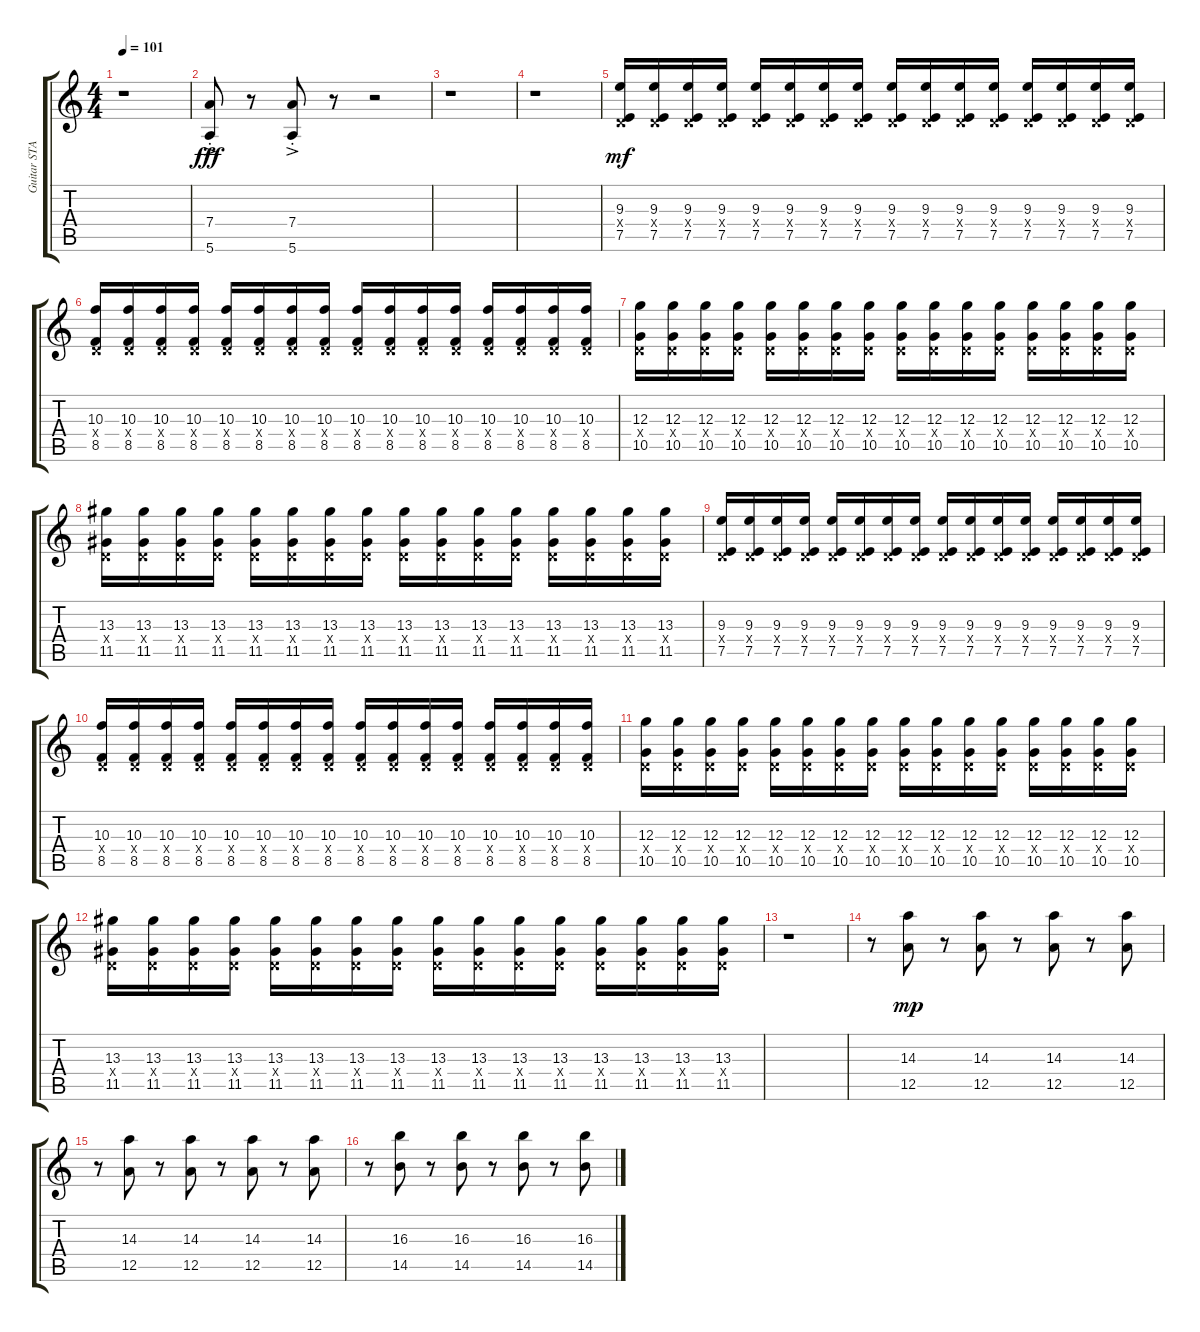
\track ("Guitar STANDARD THREE" "Guitar STA") {instrument distortionguitar}
\staff {score tabs}
\tuning (E4 B3 G3 D3 A2 E2) {hide}
\ts (4 4)
\tempo 101
\clef g2
\ks c
r.1{dy fff} |
(7.4{ac st} 5.6{ac st}).8{instrument orchestrahit} r.8 (7.4{ac st} 5.6{ac st}).8 r.8 r.2 |
r.1 |
r.1 |
(9.3 0.4{x} 7.5).16{dy mf instrument distortionguitar} (9.3 0.4{x} 7.5).16 (9.3 0.4{x} 7.5).16 (9.3 0.4{x} 7.5).16 (9.3 0.4{x} 7.5).16 (9.3 0.4{x} 7.5).16 (9.3 0.4{x} 7.5).16 (9.3 0.4{x} 7.5).16 (9.3 0.4{x} 7.5).16 (9.3 0.4{x} 7.5).16 (9.3 0.4{x} 7.5).16 (9.3 0.4{x} 7.5).16 (9.3 0.4{x} 7.5).16 (9.3 0.4{x} 7.5).16 (9.3 0.4{x} 7.5).16 (9.3 0.4{x} 7.5).16 |
(10.3 0.4{x} 8.5).16 (10.3 0.4{x} 8.5).16 (10.3 0.4{x} 8.5).16 (10.3 0.4{x} 8.5).16 (10.3 0.4{x} 8.5).16 (10.3 0.4{x} 8.5).16 (10.3 0.4{x} 8.5).16 (10.3 0.4{x} 8.5).16 (10.3 0.4{x} 8.5).16 (10.3 0.4{x} 8.5).16 (10.3 0.4{x} 8.5).16 (10.3 0.4{x} 8.5).16 (10.3 0.4{x} 8.5).16 (10.3 0.4{x} 8.5).16 (10.3 0.4{x} 8.5).16 (10.3 0.4{x} 8.5).16 |
(12.3 0.4{x} 10.5).16 (12.3 0.4{x} 10.5).16 (12.3 0.4{x} 10.5).16 (12.3 0.4{x} 10.5).16 (12.3 0.4{x} 10.5).16 (12.3 0.4{x} 10.5).16 (12.3 0.4{x} 10.5).16 (12.3 0.4{x} 10.5).16 (12.3 0.4{x} 10.5).16 (12.3 0.4{x} 10.5).16 (12.3 0.4{x} 10.5).16 (12.3 0.4{x} 10.5).16 (12.3 0.4{x} 10.5).16 (12.3 0.4{x} 10.5).16 (12.3 0.4{x} 10.5).16 (12.3 0.4{x} 10.5).16 |
(13.3 0.4{x} 11.5).16 (13.3 0.4{x} 11.5).16 (13.3 0.4{x} 11.5).16 (13.3 0.4{x} 11.5).16 (13.3 0.4{x} 11.5).16 (13.3 0.4{x} 11.5).16 (13.3 0.4{x} 11.5).16 (13.3 0.4{x} 11.5).16 (13.3 0.4{x} 11.5).16 (13.3 0.4{x} 11.5).16 (13.3 0.4{x} 11.5).16 (13.3 0.4{x} 11.5).16 (13.3 0.4{x} 11.5).16 (13.3 0.4{x} 11.5).16 (13.3 0.4{x} 11.5).16 (13.3 0.4{x} 11.5).16 |
(9.3 0.4{x} 7.5).16 (9.3 0.4{x} 7.5).16 (9.3 0.4{x} 7.5).16 (9.3 0.4{x} 7.5).16 (9.3 0.4{x} 7.5).16 (9.3 0.4{x} 7.5).16 (9.3 0.4{x} 7.5).16 (9.3 0.4{x} 7.5).16 (9.3 0.4{x} 7.5).16 (9.3 0.4{x} 7.5).16 (9.3 0.4{x} 7.5).16 (9.3 0.4{x} 7.5).16 (9.3 0.4{x} 7.5).16 (9.3 0.4{x} 7.5).16 (9.3 0.4{x} 7.5).16 (9.3 0.4{x} 7.5).16 |
(10.3 0.4{x} 8.5).16 (10.3 0.4{x} 8.5).16 (10.3 0.4{x} 8.5).16 (10.3 0.4{x} 8.5).16 (10.3 0.4{x} 8.5).16 (10.3 0.4{x} 8.5).16 (10.3 0.4{x} 8.5).16 (10.3 0.4{x} 8.5).16 (10.3 0.4{x} 8.5).16 (10.3 0.4{x} 8.5).16 (10.3 0.4{x} 8.5).16 (10.3 0.4{x} 8.5).16 (10.3 0.4{x} 8.5).16 (10.3 0.4{x} 8.5).16 (10.3 0.4{x} 8.5).16 (10.3 0.4{x} 8.5).16 |
(12.3 0.4{x} 10.5).16 (12.3 0.4{x} 10.5).16 (12.3 0.4{x} 10.5).16 (12.3 0.4{x} 10.5).16 (12.3 0.4{x} 10.5).16 (12.3 0.4{x} 10.5).16 (12.3 0.4{x} 10.5).16 (12.3 0.4{x} 10.5).16 (12.3 0.4{x} 10.5).16 (12.3 0.4{x} 10.5).16 (12.3 0.4{x} 10.5).16 (12.3 0.4{x} 10.5).16 (12.3 0.4{x} 10.5).16 (12.3 0.4{x} 10.5).16 (12.3 0.4{x} 10.5).16 (12.3 0.4{x} 10.5).16 |
(13.3 0.4{x} 11.5).16 (13.3 0.4{x} 11.5).16 (13.3 0.4{x} 11.5).16 (13.3 0.4{x} 11.5).16 (13.3 0.4{x} 11.5).16 (13.3 0.4{x} 11.5).16 (13.3 0.4{x} 11.5).16 (13.3 0.4{x} 11.5).16 (13.3 0.4{x} 11.5).16 (13.3 0.4{x} 11.5).16 (13.3 0.4{x} 11.5).16 (13.3 0.4{x} 11.5).16 (13.3 0.4{x} 11.5).16 (13.3 0.4{x} 11.5).16 (13.3 0.4{x} 11.5).16 (13.3 0.4{x} 11.5).16 |
r.1 |
r.8{instrument rockorgan} (14.3 12.5).8{dy mp} r.8 (14.3 12.5).8 r.8 (14.3 12.5).8 r.8 (14.3 12.5).8 |
r.8 (14.3 12.5).8 r.8 (14.3 12.5).8 r.8 (14.3 12.5).8 r.8 (14.3 12.5).8 |
r.8 (16.3 14.5).8 r.8 (16.3 14.5).8 r.8 (16.3 14.5).8 r.8 (16.3 14.5).8
